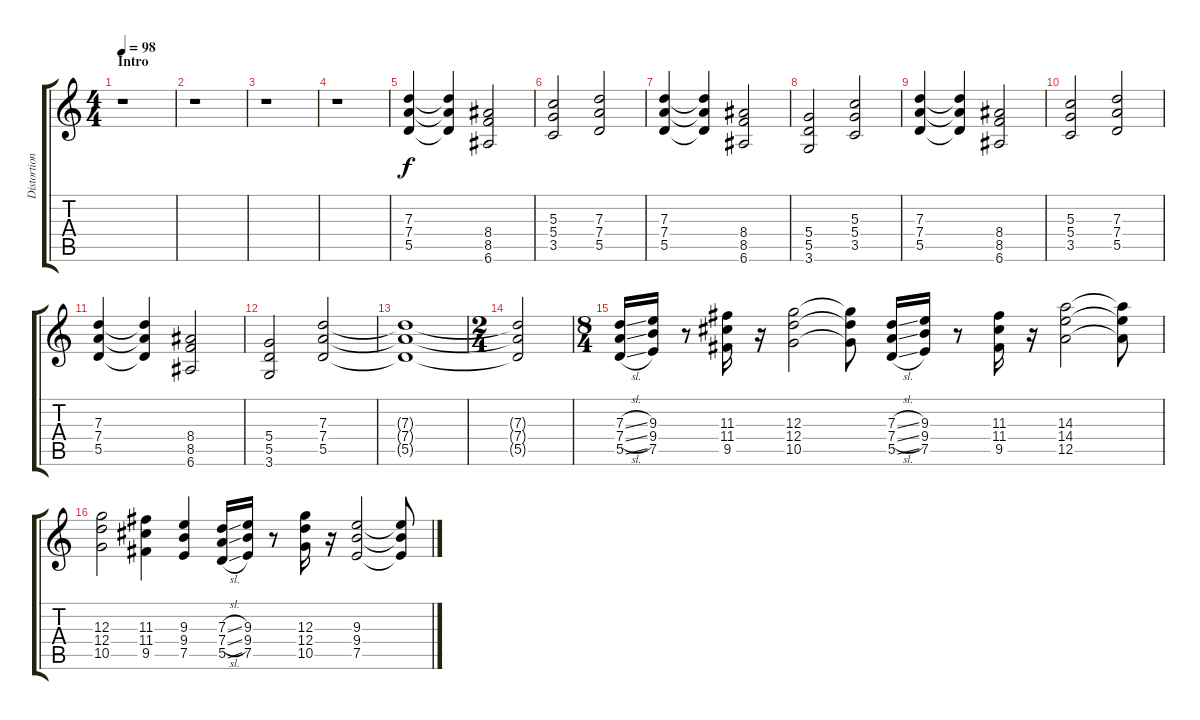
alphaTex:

\track ("Distortion Rhytm" "Distortion") {instrument distortionguitar}
\staff {score tabs}
\tuning (E4 B3 G3 D3 A2 E2) {hide}
\ts (4 4)
\section ("" "Intro")
\tempo 98
\clef g2
\ks c
r.1{dy f instrument distortionguitar} |
r.1 |
r.1 |
r.1 |
(7.3 7.4 5.5).4 (7.3{t} 7.4{t} 5.5{t}).4 (8.4 8.5 6.6).2 |
(5.3 5.4 3.5).2 (7.3 7.4 5.5).2 |
(7.3 7.4 5.5).4 (7.3{t} 7.4{t} 5.5{t}).4 (8.4 8.5 6.6).2 |
(5.4 5.5 3.6).2 (5.3 5.4 3.5).2 |
(7.3 7.4 5.5).4 (7.3{t} 7.4{t} 5.5{t}).4 (8.4 8.5 6.6).2 |
(5.3 5.4 3.5).2 (7.3 7.4 5.5).2 |
(7.3 7.4 5.5).4 (7.3{t} 7.4{t} 5.5{t}).4 (8.4 8.5 6.6).2 |
(5.4 5.5 3.6).2 (7.3 7.4 5.5).2 |
(7.3{t} 7.4{t} 5.5{t}).1 |
\ts (2 4)
(7.3{t} 7.4{t} 5.5{t}).2 |
\ts (8 4)
(7.3{sl} 7.4{sl} 5.5{sl}).16 (9.3 9.4 7.5).16 r.8 (11.3 11.4 9.5).16 r.16 (12.3 12.4 10.5).2 (12.3{t} 12.4{t} 10.5{t}).8 (7.3{sl} 7.4{sl} 5.5{sl}).16 (9.3 9.4 7.5).16 r.8 (11.3 11.4 9.5).16 r.16 (14.3 14.4 12.5).2 (14.3{t} 14.4{t} 12.5{t}).8 |
(12.3 12.4 10.5).2 (11.3 11.4 9.5).4 (9.3 9.4 7.5).4 (7.3{sl} 7.4{sl} 5.5{sl}).16 (9.3 9.4 7.5).16 r.8 (12.3 12.4 10.5).16 r.16 (9.3 9.4 7.5).2 (9.3{t} 9.4{t} 7.5{t}).8
